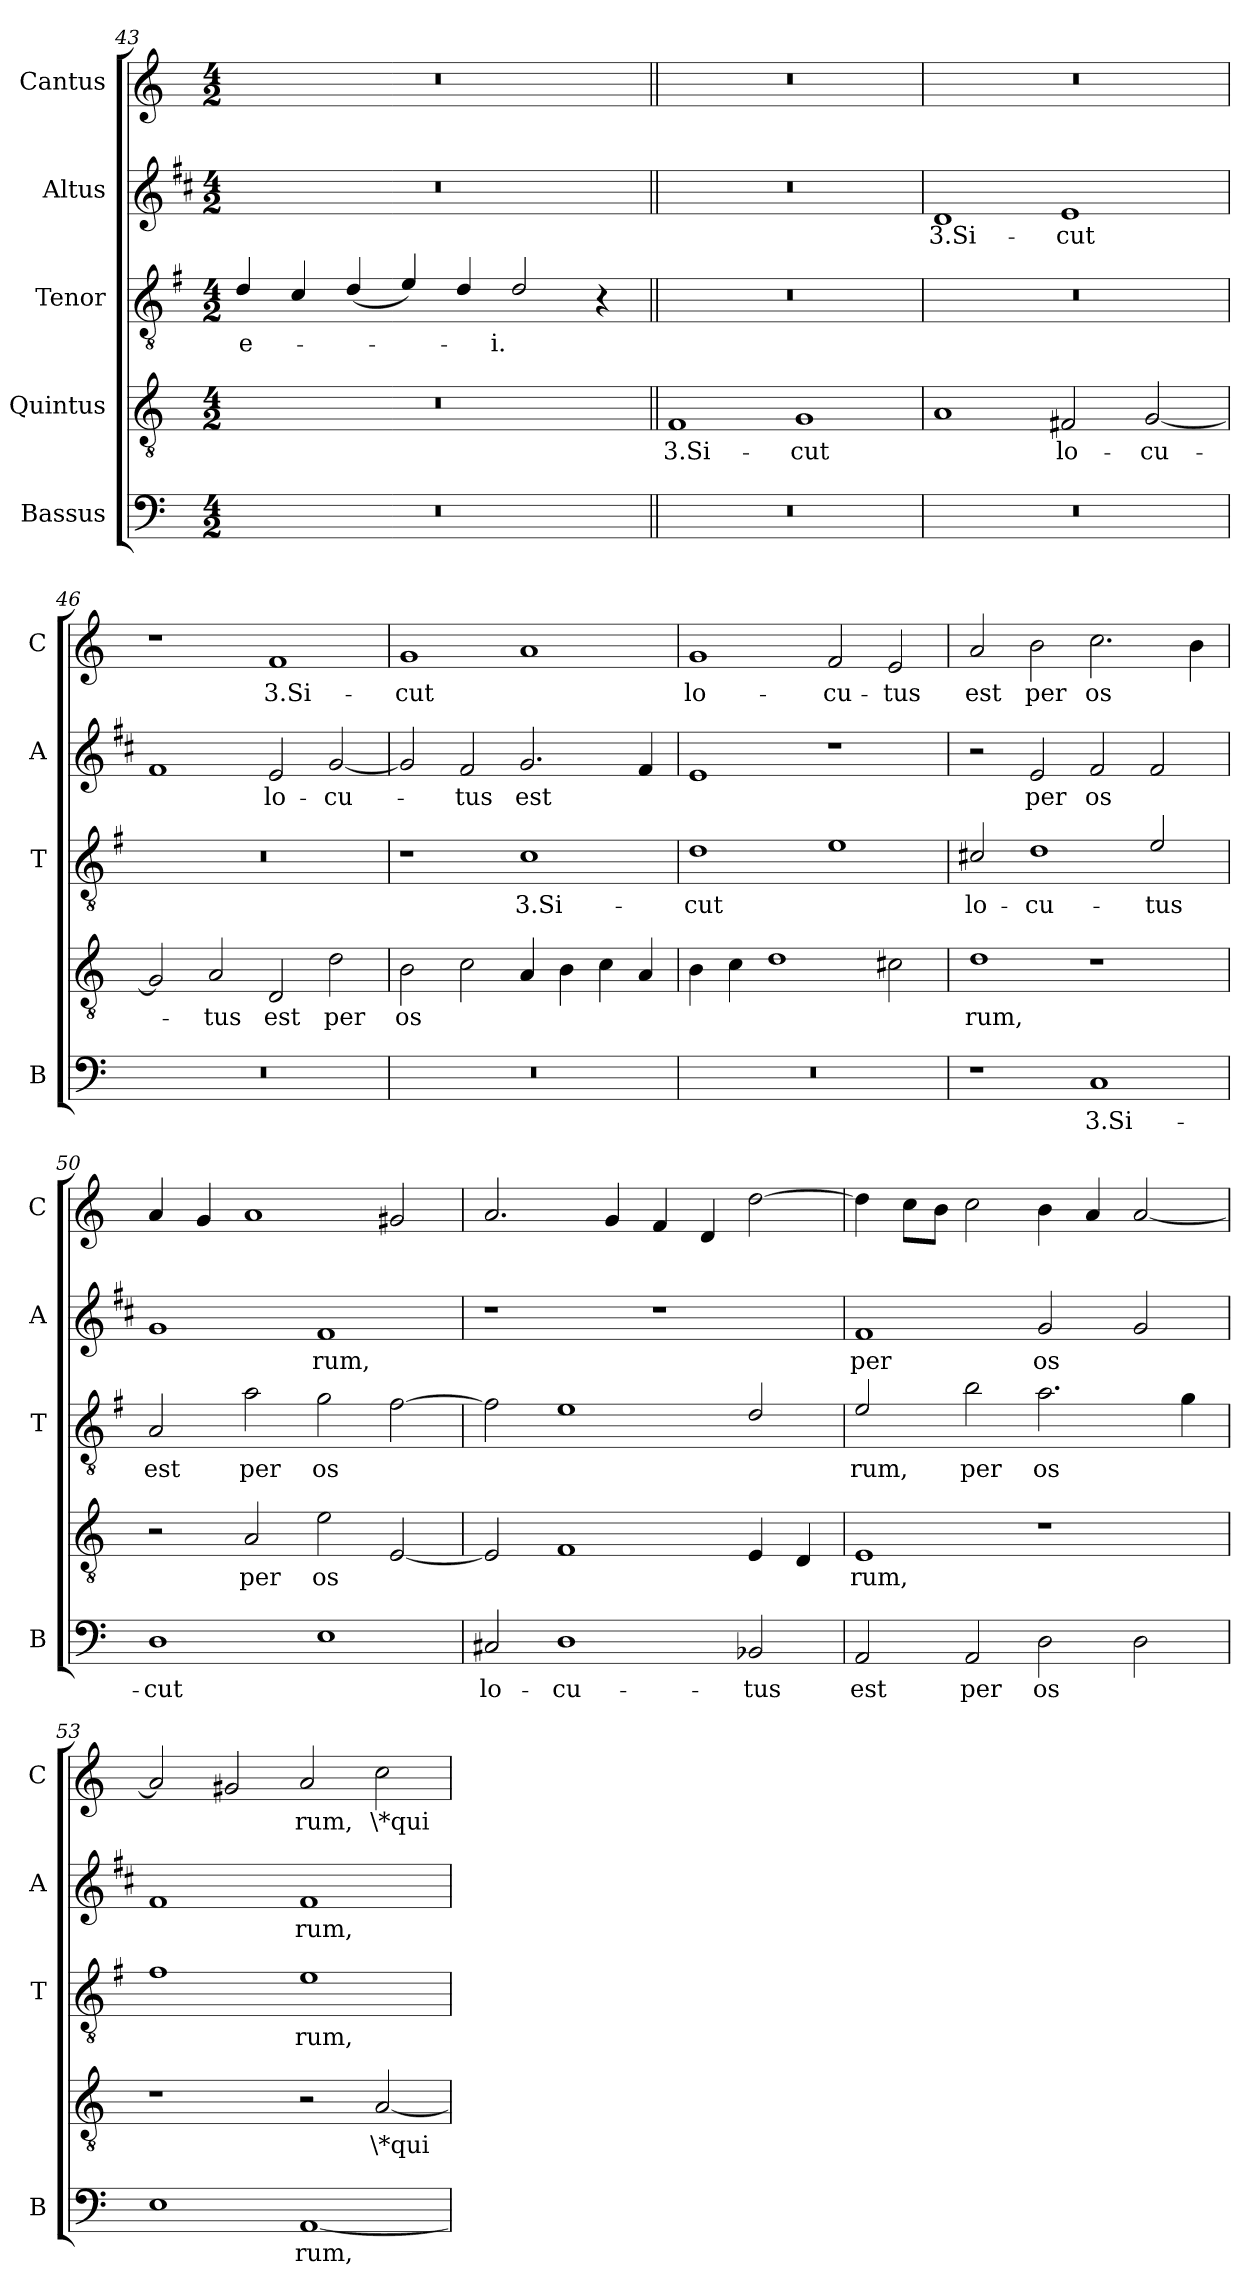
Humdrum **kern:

**kern	**text	**kern	**text	**kern	**text	**kern	**text	**kern	**text
*part5	*part5	*part4	*part4	*part3	*part3	*part2	*part2	*part1	*part1
*staff5	*staff5	*staff4	*staff4	*staff3	*staff3	*staff2	*staff2	*staff1	*staff1
*I"Bassus	*	*I"Quintus	*	*I"Tenor	*	*I"Altus	*	*I"Cantus	*
*I'B	*	*	*	*I'T	*	*I'A	*	*I'C	*
*clefF4	*	*clefGv2	*	*clefGv2	*	*clefG2	*	*clefG2	*
*	*	*	*	*ITrd4c7	*	*ITrd1c2	*	*	*
*k[]	*	*k[]	*	*k[]	*	*k[]	*	*k[]	*
*C:	*	*C:	*	*C:	*	*C:	*	*C:	*
*M4/2	*	*M4/2	*	*M4/2	*	*M4/2	*	*M4/2	*
=43	=43	=43	=43	=43	=43	=43	=43	=43	=43
!	!	!	!	!	!LO:LY:b	!	!	!	!
0r	.	0r	.	4G/	-e-	0r	.	0r	.
.	.	.	.	4F/	.	.	.	.	.
.	.	.	.	(>4G/	.	.	.	.	.
.	.	.	.	4A/)	.	.	.	.	.
!	!	!	!	!LO:N:head=solid	!	!	!	!	!
.	.	.	.	4G/	.	.	.	.	.
!	!	!	!	!	!LO:LY:b	!	!	!	!
.	.	.	.	2G/	-i.	.	.	.	.
.	.	.	.	4r	.	.	.	.	.
!!LO:LB:g=z
=44||	=44||	=44||	=44||	=44||	=44||	=44||	=44||	=44||	=44||
!	!	!	!LO:LY:b	!	!	!	!	!	!
0r	.	1F	3.Si-	0r	.	0r	.	0r	.
!	!	!	!LO:LY:b	!	!	!	!	!	!
.	.	1G	-cut	.	.	.	.	.	.
=45	=45	=45	=45	=45	=45	=45	=45	=45	=45
!	!	!	!	!	!	!	!LO:LY:b	!	!
0r	.	1A	.	0r	.	1c	3.Si-	0r	.
!	!	!	!LO:LY:b	!	!	!	!LO:LY:b	!	!
.	.	2F#X/	lo-	.	.	1d	-cut	.	.
!	!	!	!LO:LY:b	!	!	!	!	!	!
.	.	[2G/	-cu-	.	.	.	.	.	.
=46	=46	=46	=46	=46	=46	=46	=46	=46	=46
0r	.	2G/]	.	0r	.	1e	.	1r	.
!	!	!	!LO:LY:b	!	!	!	!	!	!
.	.	2A/	-tus	.	.	.	.	.	.
!	!	!	!LO:LY:b	!	!	!	!LO:LY:b	!	!LO:LY:b
.	.	2D/	est	.	.	2d/	lo-	1f	3.Si-
!	!	!	!LO:LY:b	!	!	!	!LO:LY:b	!	!
.	.	2d\	per	.	.	[2f/	-cu-	.	.
=47	=47	=47	=47	=47	=47	=47	=47	=47	=47
!	!	!	!LO:LY:b	!	!	!	!	!	!LO:LY:b
0r	.	2B\	os	1r	.	2f/]	.	1g	-cut
!	!	!	!	!	!	!	!LO:LY:b	!	!
.	.	2c\	.	.	.	2e/	-tus	.	.
!	!	!	!	!	!LO:LY:b	!	!LO:LY:b	!	!
.	.	4A/	.	1F	3.Si-	2.f/	est	1a	.
.	.	4B\	.	.	.	.	.	.	.
.	.	4c\	.	.	.	.	.	.	.
.	.	4A/	.	.	.	4e/	.	.	.
=48	=48	=48	=48	=48	=48	=48	=48	=48	=48
!	!	!	!	!	!LO:LY:b	!	!	!	!LO:LY:b
0r	.	4B\	.	1G	-cut	1d	.	1g	lo-
.	.	4c\	.	.	.	.	.	.	.
.	.	1d	.	.	.	.	.	.	.
!	!	!	!	!	!	!	!	!	!LO:LY:b
.	.	.	.	1A	.	1r	.	2f/	-cu-
!	!	!	!	!	!	!	!	!	!LO:LY:b
.	.	2c#X\	.	.	.	.	.	2e/	-tus
=49	=49	=49	=49	=49	=49	=49	=49	=49	=49
!	!	!	!LO:LY:b	!	!LO:LY:b	!	!	!	!LO:LY:b
1r	.	1d	rum,	2F#X/	lo-	2r	.	2a/	est
!	!	!	!	!	!LO:LY:b	!	!LO:LY:b	!	!LO:LY:b
.	.	.	.	1G	-cu-	2d/	per	2b\	per
!	!LO:LY:b	!	!	!	!	!	!LO:LY:b	!	!LO:LY:b
1C	3.Si-	1r	.	.	.	2e/	os	2.cc\	os
!	!	!	!	!	!LO:LY:b	!	!	!	!
.	.	.	.	2A/	-tus	2e/	.	.	.
.	.	.	.	.	.	.	.	4b\	.
!!LO:LB:g=z
=50	=50	=50	=50	=50	=50	=50	=50	=50	=50
!	!LO:LY:b	!	!	!	!LO:LY:b	!	!	!	!
1D	-cut	2r	.	2D/	est	1f	.	4a/	.
.	.	.	.	.	.	.	.	4g/	.
!	!	!	!LO:LY:b	!	!LO:LY:b	!	!	!	!
.	.	2A/	per	2d\	per	.	.	1a	.
!	!	!	!LO:LY:b	!	!LO:LY:b	!	!LO:LY:b	!	!
1E	.	2e\	os	2c\	os	1e	rum,	.	.
.	.	[2E/	.	[2B\	.	.	.	2g#X/	.
=51	=51	=51	=51	=51	=51	=51	=51	=51	=51
!	!LO:LY:b	!	!	!	!	!	!	!	!
2C#X/	lo-	2E/]	.	2B\]	.	1r	.	2.a/	.
!	!LO:LY:b	!	!	!	!	!	!	!	!
1D	-cu-	1F	.	1A	.	.	.	.	.
.	.	.	.	.	.	.	.	4g/	.
.	.	.	.	.	.	1r	.	4f/	.
.	.	.	.	.	.	.	.	4d/	.
!	!LO:LY:b	!	!	!	!	!	!	!	!
2BB-X/	-tus	4E/	.	2G/	.	.	.	[2dd\	.
.	.	4D/	.	.	.	.	.	.	.
=52	=52	=52	=52	=52	=52	=52	=52	=52	=52
!	!LO:LY:b	!	!LO:LY:b	!	!LO:LY:b	!	!LO:LY:b	!	!
2AA/	est	1E	rum,	2A/	rum,	1e	per	4dd\]	.
.	.	.	.	.	.	.	.	8cc\L	.
.	.	.	.	.	.	.	.	8b\J	.
!	!LO:LY:b	!	!	!	!LO:LY:b	!	!	!	!
2AA/	per	.	.	2e\	per	.	.	2cc\	.
!	!LO:LY:b	!	!	!	!LO:LY:b	!	!LO:LY:b	!	!
2D\	os	1r	.	2.d\	os	2f/	os	4b\	.
.	.	.	.	.	.	.	.	4a/	.
2D\	.	.	.	.	.	2f/	.	[2a/	.
.	.	.	.	4c\	.	.	.	.	.
=53	=53	=53	=53	=53	=53	=53	=53	=53	=53
1E	.	1r	.	1B	.	1e	.	2a/]	.
.	.	.	.	.	.	.	.	2g#X/	.
!	!LO:LY:b	!	!	!	!LO:LY:b	!	!LO:LY:b	!	!LO:LY:b
[1AA	rum,	2r	.	1A	rum,	1e	rum,	2a/	rum,
!	!	!	!LO:LY:b	!	!	!	!	!	!LO:LY:b
.	.	[2A/	\*qui	.	.	.	.	2cc\	\*qui
=	=	=	=	=	=	=	=	=	=
*-	*-	*-	*-	*-	*-	*-	*-	*-	*-
